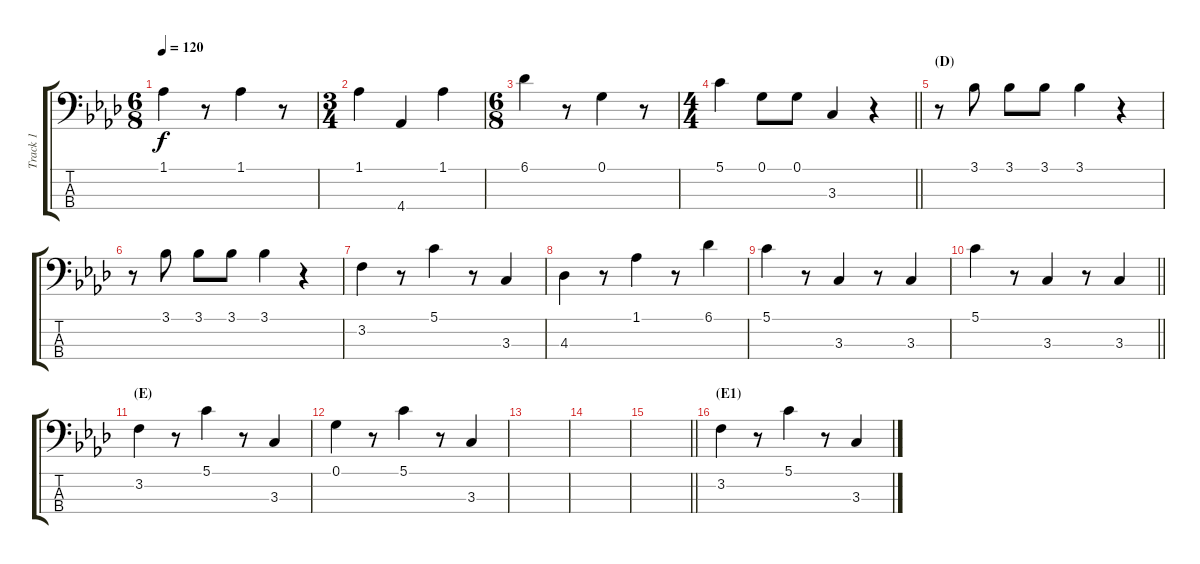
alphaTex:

\track ("Track 1" "Track 1") {instrument electricbassfinger}
\staff {score tabs}
\tuning (G2 D2 A1 E1) {hide}
\ts (6 8)
\tempo 120
\clef f4
\ks ab
1.1.4{dy f} r.8 1.1.4 r.8 |
\ts (3 4)
1.1.4 4.4.4 1.1.4 |
\ts (6 8)
6.1.4 r.8 0.1.4 r.8 |
\ts (4 4)
\barLineRight lightlight
5.1.4 0.1.8 0.1.8 3.3.4 r.4 |
\section ("" "(D)")
r.8 3.1.8 3.1.8 3.1.8 3.1.4 r.4 |
r.8 3.1.8 3.1.8 3.1.8 3.1.4 r.4 |
3.2.4 r.8 5.1.4 r.8 3.3.4 |
4.3.4 r.8 1.1.4 r.8 6.1.4 |
5.1.4 r.8 3.3.4 r.8 3.3.4 |
\barLineRight lightlight
5.1.4 r.8 3.3.4 r.8 3.3.4 |
\section ("" "(E)")
3.2.4 r.8 5.1.4 r.8 3.3.4 |
0.1.4 r.8 5.1.4 r.8 3.3.4 |
|
|
\barLineRight lightlight
|
\section ("" "(E1)")
3.2.4 r.8 5.1.4 r.8 3.3.4
